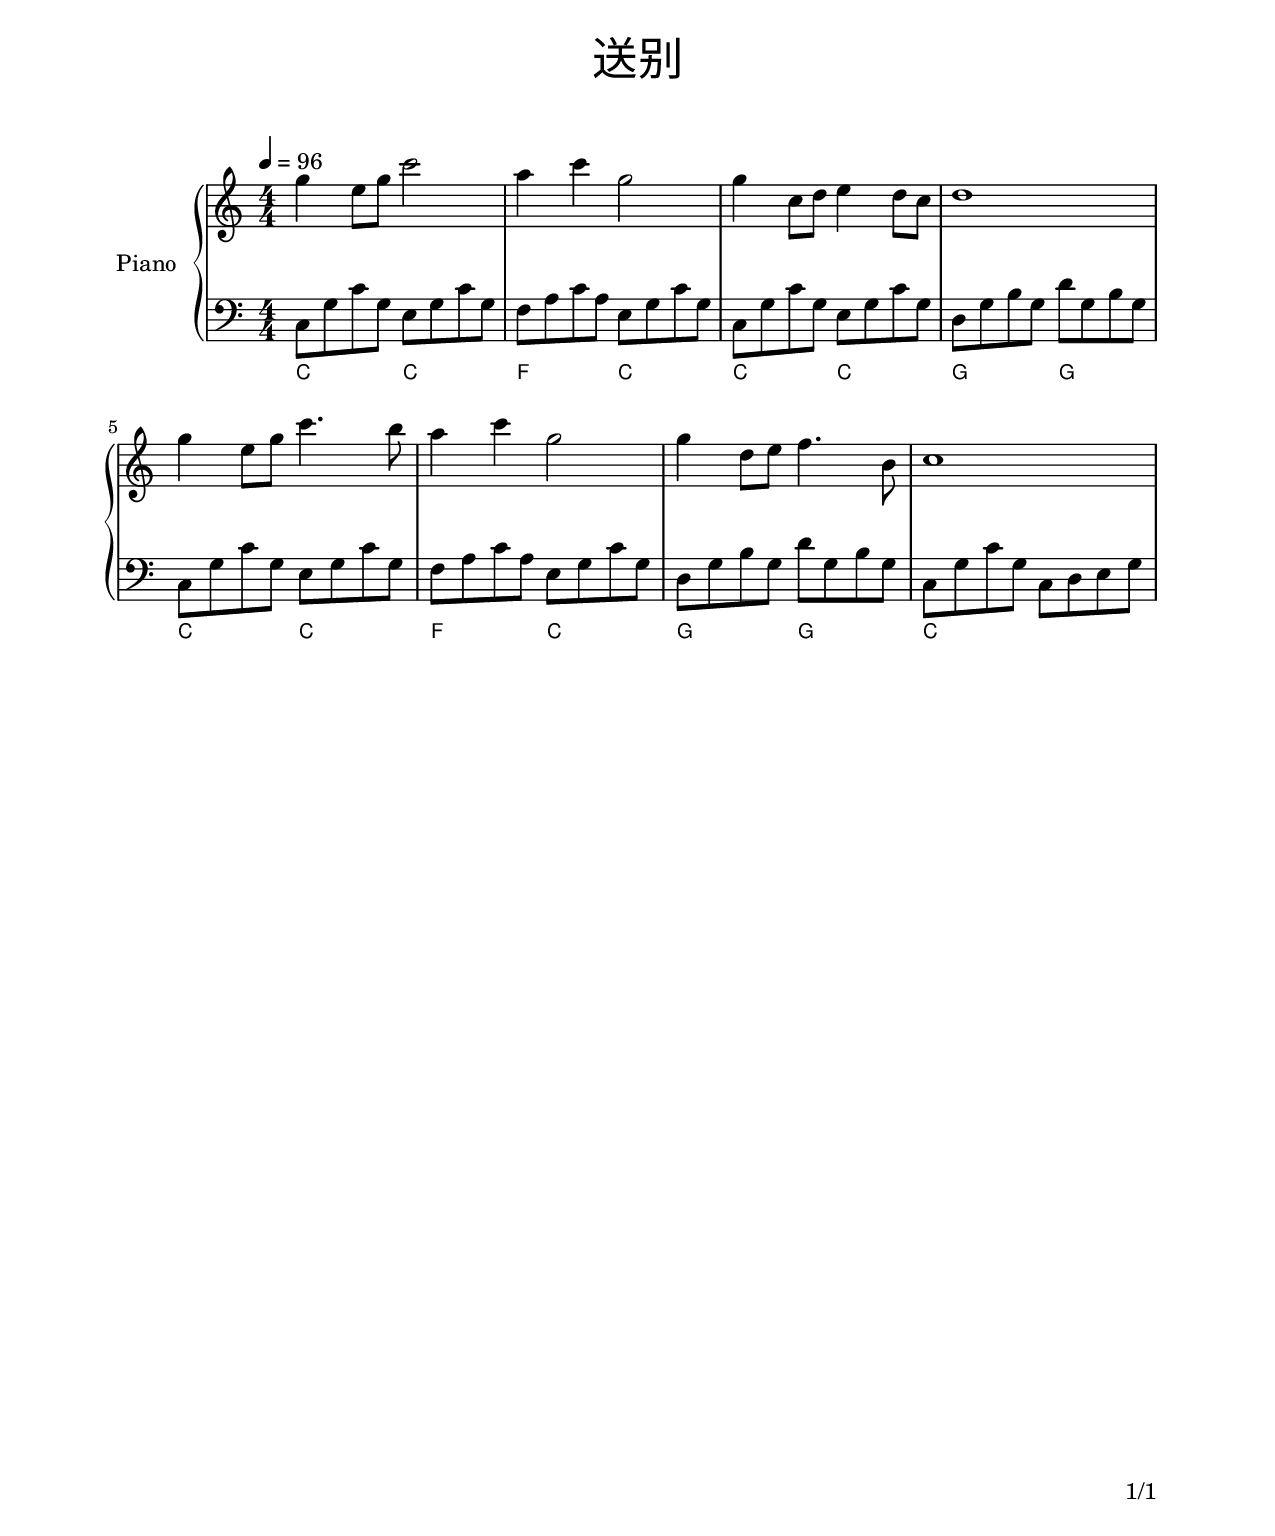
\version "2.24.3"
\include "../settings.v1.ly"

\header {
  title = \markup \override #'((font-name . "FangSong")(font-size . 6)) "送别"
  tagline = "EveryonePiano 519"
}

\paper {
  total-page = 1
}

\markup \vspace #1.5

Ci  = { c8  g8 c'8 g8 }
Cii = { e8  g8 c'8 g8 }
Fi  = { f8  a8 c'8 a8 }
Gi  = { d8  g8 b8  g8 }
Gii = { d'8 g8 b8  g8 }

\score {
  \new PianoStaff \with {
    instrumentName = "Piano"
  } <<
    \new Staff {
      \tempo 4 = 96
      \clef treble
      \key c \major
      \time 4/4
      
      g''4 e''8 g''8 c'''2       | a''4 c'''4 g''2 | g''4 c''8 d''8 e''4 d''8 c''8 | d''1 | \break
      g''4 e''8 g''8 c'''4. b''8 | a''4 c'''4 g''2 | g''4 d''8 e''8 f''4.     b'8  | c''1 | \break
    }
    \new Staff {
      \clef bass
      \key c \major
      \time 4/4
      
      \Ci \Cii | \Fi \Cii | \Ci \Cii | \Gi \Gii        |
      \Ci \Cii | \Fi \Cii | \Gi \Gii | \Ci c8 d8 e8 g8 |
    }
    \chords {
      
      c2 c2 | f2 c2 | c2 c2 | g2 g2 |
      c2 c2 | f2 c2 | g2 g2 | c2 r2 |
    }
  >>
  \layout {}
  \midi {}
}
